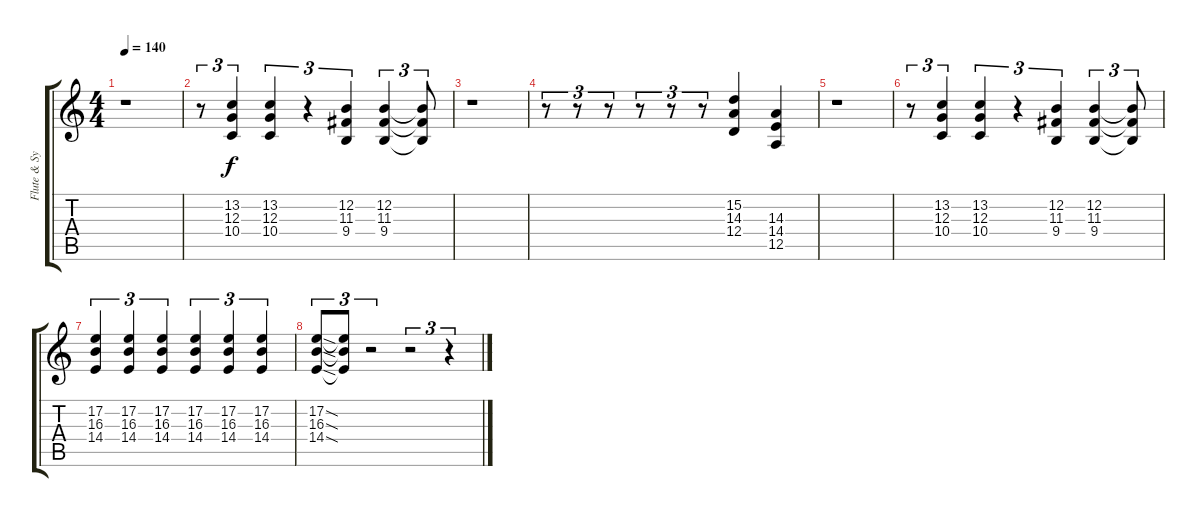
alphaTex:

\track ("Flute & Synth" "Flute & Sy") {instrument flute}
\staff {score tabs}
\tuning (E4 B3 G3 D3 A2 E2) {hide}
\ts (4 4)
\tempo 140
\clef g2
\ks c
r.1{dy f} |
r.8{tu (3 2)} (13.2 12.3 10.4).4{tu (3 2)} (13.2 12.3 10.4).4{tu (3 2)} r.4{tu (3 2)} (12.2 11.3 9.4).4{tu (3 2)} (12.2 11.3 9.4).4{tu (3 2)} (12.2{t} 11.3{t} 9.4{t}).8{tu (3 2)} |
r.1 |
r.8{tu (3 2)} r.8{tu (3 2)} r.8{tu (3 2)} r.8{tu (3 2)} r.8{tu (3 2)} r.8{tu (3 2)} (15.2 14.3 12.4).4 (14.3 14.4 12.5).4 |
r.1 |
r.8{tu (3 2)} (13.2 12.3 10.4).4{tu (3 2)} (13.2 12.3 10.4).4{tu (3 2)} r.4{tu (3 2)} (12.2 11.3 9.4).4{tu (3 2)} (12.2 11.3 9.4).4{tu (3 2)} (12.2{t} 11.3{t} 9.4{t}).8{tu (3 2)} |
(17.2 16.3 14.4).4{tu (3 2)} (17.2 16.3 14.4).4{tu (3 2)} (17.2 16.3 14.4).4{tu (3 2)} (17.2 16.3 14.4).4{tu (3 2)} (17.2 16.3 14.4).4{tu (3 2)} (17.2 16.3 14.4).4{tu (3 2)} |
(17.2{sod} 16.3{sod} 14.4{sod}).8{tu (3 2)} (17.2{t} 16.3{t} 14.4{t}).8{tu (3 2)} r.2{tu (3 2)} r.2{tu (3 2)} r.4{tu (3 2)}
